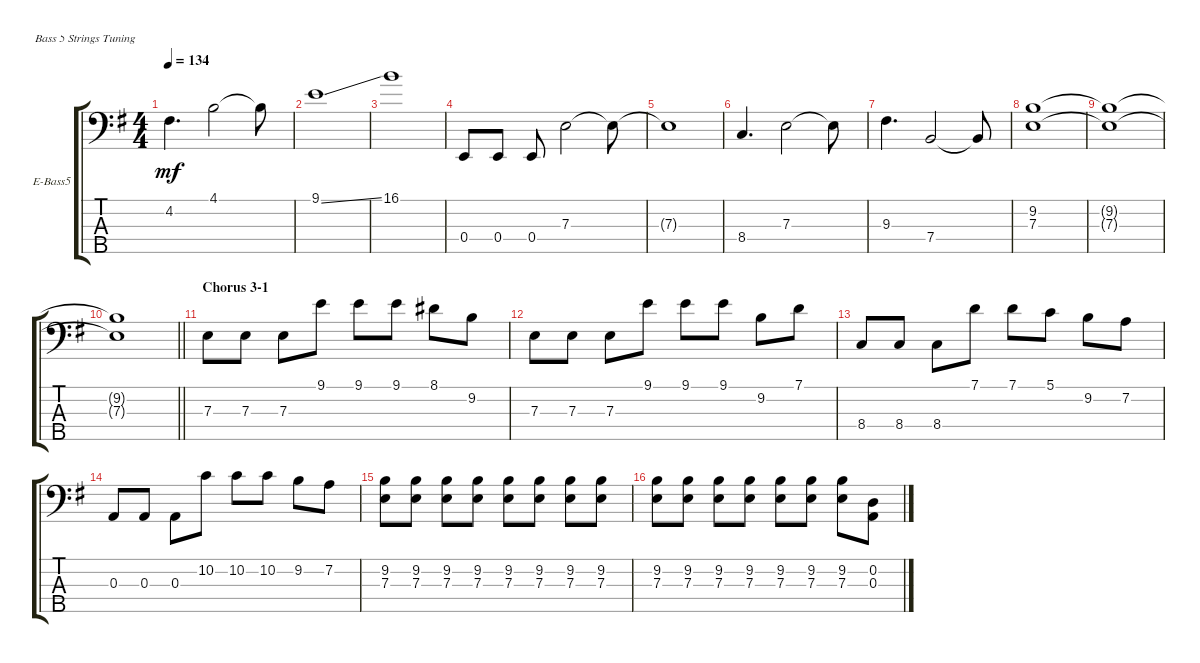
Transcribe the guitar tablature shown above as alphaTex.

\bracketExtendMode groupsimilarinstruments
\firstSystemTrackNameOrientation horizontal
\otherSystemsTrackNameOrientation horizontal
\track ("baz (Andrey Stefnuk)" "E-Bass5") {instrument electricbasspick}
\staff {score tabs}
\tuning (G2 D2 A1 E1 B0)
\ts (4 4)
\tempo 134
\clef f4
\ks eminor
4.2.4{d dy mf} 4.1.2 4.1{t}.8 |
9.1{ss}.1 |
16.1.1 |
0.4.8 0.4.8 0.4.8 7.3.2 7.3{t}.8 |
7.3{t}.1 |
8.4.4{d} 7.3.2 7.3{t}.8 |
9.3.4{d} 7.4.2 7.4{t}.8 |
(9.2 7.3).1 |
(9.2{t} 7.3{t}).1 |
\barLineRight lightlight
(9.2{t} 7.3{t}).1 |
\section ("" "Chorus 3-1")
7.3.8 7.3.8 7.3.8 9.1.8 9.1.8 9.1.8 8.1.8 9.2.8 |
7.3.8 7.3.8 7.3.8 9.1.8 9.1.8 9.1.8 9.2.8 7.1.8 |
8.4.8 8.4.8 8.4.8 7.1.8 7.1.8 5.1.8 9.2.8 7.2.8 |
0.3.8 0.3.8 0.3.8 10.2.8 10.2.8 10.2.8 9.2.8 7.2.8 |
(9.2 7.3).8 (9.2 7.3).8 (9.2 7.3).8 (9.2 7.3).8 (9.2 7.3).8 (9.2 7.3).8 (9.2 7.3).8 (9.2 7.3).8 |
(9.2 7.3).8 (9.2 7.3).8 (9.2 7.3).8 (9.2 7.3).8 (9.2 7.3).8 (9.2 7.3).8 (9.2 7.3).8 (0.2 0.3).8
